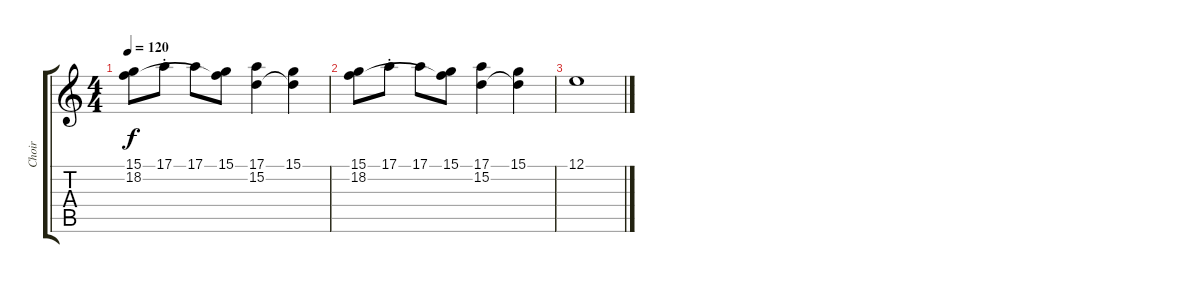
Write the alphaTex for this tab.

\track ("Choir" "Choir") {instrument choiraahs}
\staff {score tabs}
\tuning (E4 B3 G3 D3 A2 E2) {hide}
\ts (4 4)
\tempo 120
\clef g2
\ks c
(15.1 18.2).8{dy f} 17.1{st}.8 17.1.8 (15.1 18.2{t}).8 (17.1 15.2).4 (15.1 15.2{t}).4 |
(15.1 18.2).8 17.1{st}.8 17.1.8 (15.1 18.2{t}).8 (17.1 15.2).4 (15.1 15.2{t}).4 |
12.1.1
